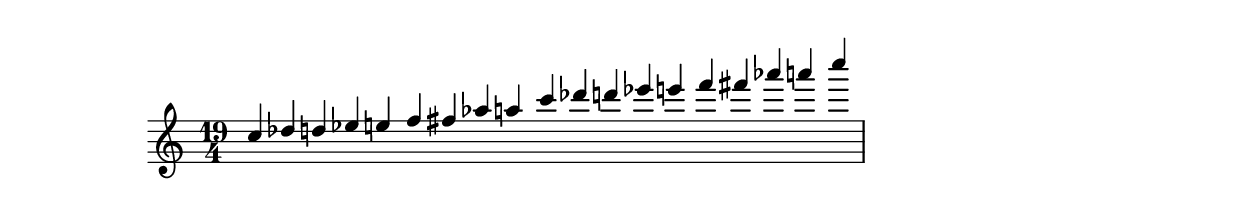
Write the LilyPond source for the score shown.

\version "2.18.2" \score { \new Staff << \new Voice { \set midiInstrument = #"piano" \voiceOne
 \key c \major \time 19/4
\override Voice.TextScript.font-size = #-4
 { c'' des'' d'' ees'' e'' f'' fis'' aes'' a'' c''' des''' d''' ees''' e''' f''' fis''' aes''' a''' c''''  } 
 } >> \layout { } \midi { \context { \Staff \remove "Staff_performer" }
\context { \Voice \consists "Staff_performer" } \tempo 2 = 60 } }
\paper{oddHeaderMarkup = ##f oddFooterMarkup = ##f}
